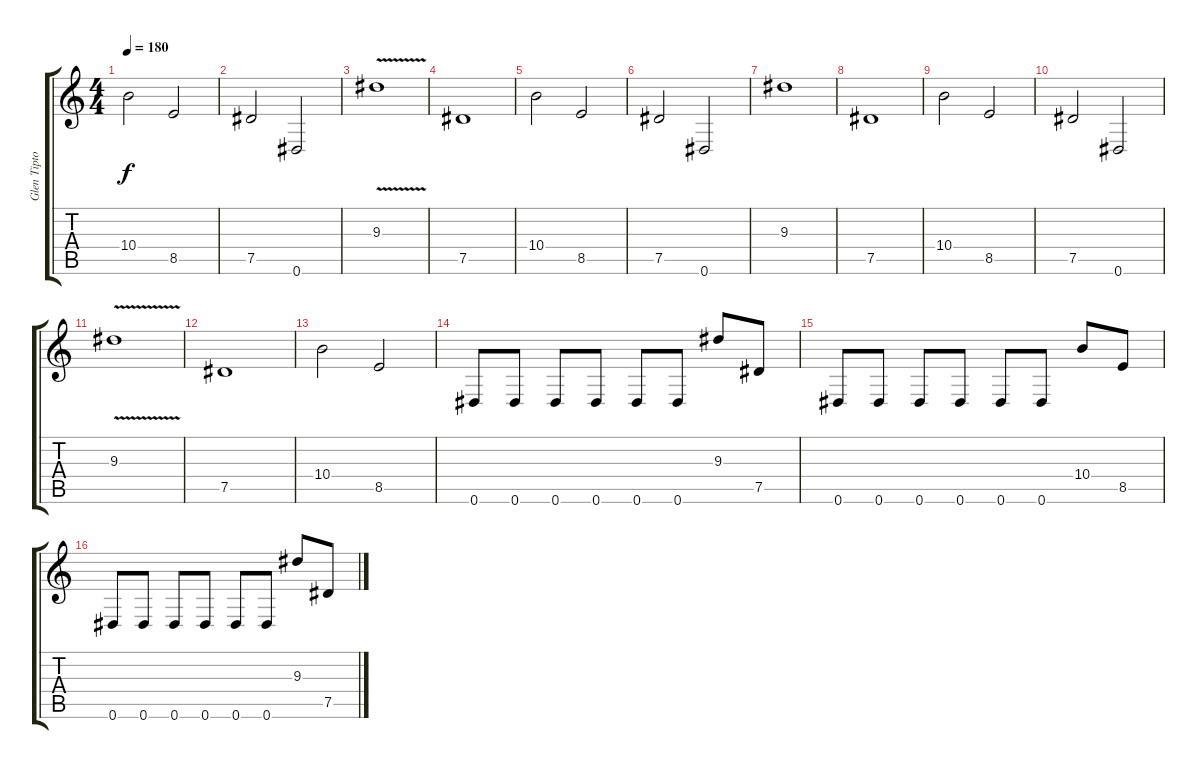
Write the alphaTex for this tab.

\track ("Glen Tipton" "Glen Tipto") {instrument distortionguitar}
\staff {score tabs}
\tuning (Eb4 Bb3 Gb3 Db3 Ab2 Eb2) {hide}
\ts (4 4)
\tempo 180
\clef g2
\ks c
10.4.2{dy f} 8.5.2 |
7.5.2 0.6.2 |
9.3{v}.1 |
7.5.1 |
10.4.2 8.5.2 |
7.5.2 0.6.2 |
9.3.1 |
7.5.1 |
10.4.2 8.5.2 |
7.5.2 0.6.2 |
9.3{v}.1 |
7.5.1 |
10.4.2 8.5.2 |
0.6.8 0.6.8 0.6.8 0.6.8 0.6.8 0.6.8 9.3.8 7.5.8 |
0.6.8 0.6.8 0.6.8 0.6.8 0.6.8 0.6.8 10.4.8 8.5.8 |
0.6.8 0.6.8 0.6.8 0.6.8 0.6.8 0.6.8 9.3.8 7.5.8
